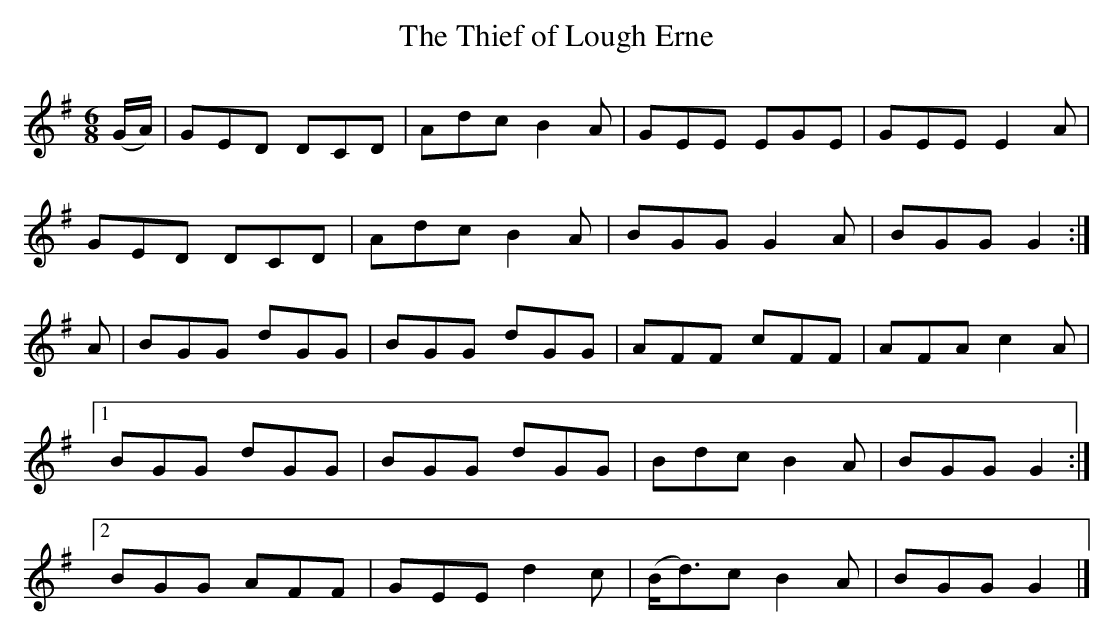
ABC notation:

X:1
T: The Thief of Lough Erne
M: 6/8
L: 1/8
K: G
(G/A/)|GED DCD|Adc B2A|GEE EGE|GEE E2A|
GED DCD|Adc B2A|BGG G2A|BGG G2:|
A|BGG dGG|BGG dGG|AFF cFF|AFA c2A|
[1 BGG dGG|BGG dGG|Bdc B2A|BGG G2:|
[2 BGG AFF|GEE d2c|(B<d)c B2A|BGG G2|]
